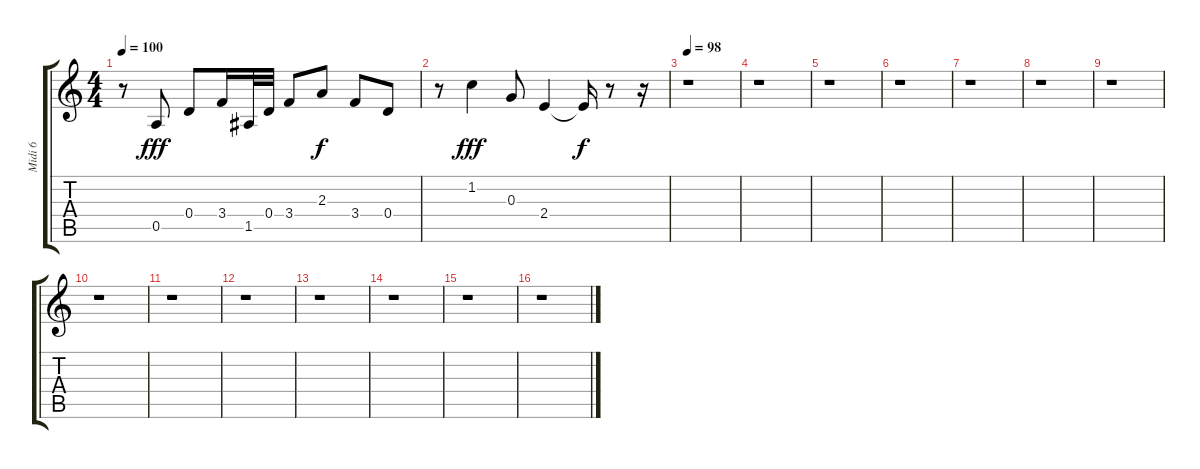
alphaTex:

\track ("Midi 6" "Midi 6") {instrument electricguitarmuted}
\staff {score tabs}
\tuning (E4 B3 G3 D3 A2 E2) {hide}
\ts (4 4)
\tempo 100
\clef g2
\ks c
r.8{dy f} 0.5.8{dy fff} 0.4.8 3.4.16 1.5.32 0.4.32 3.4.8 2.3.8{dy f} 3.4.8 0.4.8 |
r.8 1.2.4{dy fff} 0.3.8 2.4.4 2.4{t}.16{dy f} r.8 r.16 |
\tempo 98
r.1 |
r.1 |
r.1 |
r.1 |
r.1 |
r.1 |
r.1 |
r.1 |
r.1 |
r.1 |
r.1 |
r.1 |
r.1 |
r.1
